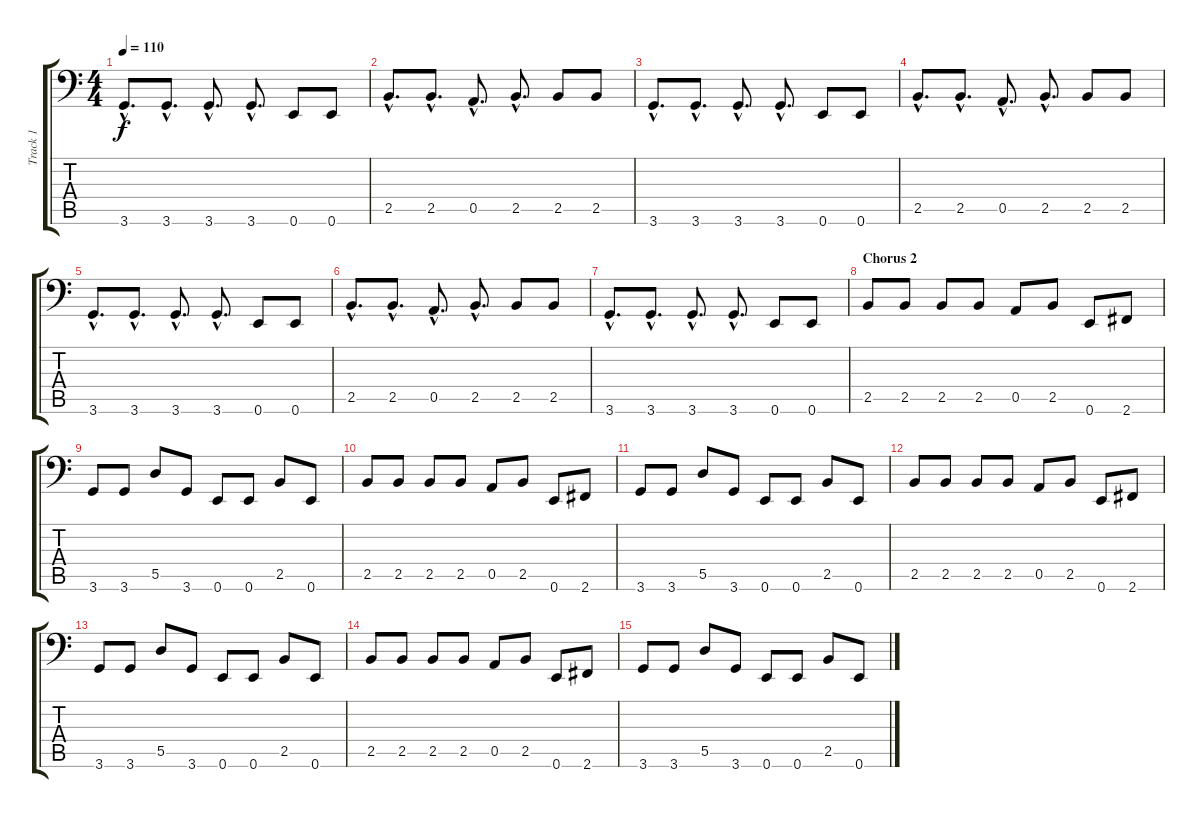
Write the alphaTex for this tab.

\track ("Track 1" "Track 1") {instrument electricbassfinger}
\staff {score tabs}
\tuning (E3 B2 G2 D2 A1 E1) {hide}
\ts (4 4)
\tempo 110
\clef f4
\ks c
3.6{hac}.8{d dy f} 3.6{hac}.8{d} 3.6{hac}.8{d} 3.6{hac}.8{d} 0.6.8 0.6.8 |
2.5{hac}.8{d} 2.5{hac}.8{d} 0.5{hac}.8{d} 2.5{hac}.8{d} 2.5.8 2.5.8 |
3.6{hac}.8{d} 3.6{hac}.8{d} 3.6{hac}.8{d} 3.6{hac}.8{d} 0.6.8 0.6.8 |
2.5{hac}.8{d} 2.5{hac}.8{d} 0.5{hac}.8{d} 2.5{hac}.8{d} 2.5.8 2.5.8 |
3.6{hac}.8{d} 3.6{hac}.8{d} 3.6{hac}.8{d} 3.6{hac}.8{d} 0.6.8 0.6.8 |
2.5{hac}.8{d} 2.5{hac}.8{d} 0.5{hac}.8{d} 2.5{hac}.8{d} 2.5.8 2.5.8 |
3.6{hac}.8{d} 3.6{hac}.8{d} 3.6{hac}.8{d} 3.6{hac}.8{d} 0.6.8 0.6.8 |
\section ("" "Chorus 2")
2.5.8{instrument electricbassfinger} 2.5.8 2.5.8 2.5.8 0.5.8 2.5.8 0.6.8 2.6.8 |
3.6.8 3.6.8 5.5.8 3.6.8 0.6.8 0.6.8 2.5.8 0.6.8 |
2.5.8 2.5.8 2.5.8 2.5.8 0.5.8 2.5.8 0.6.8 2.6.8 |
3.6.8 3.6.8 5.5.8 3.6.8 0.6.8 0.6.8 2.5.8 0.6.8 |
2.5.8{instrument synthbass2} 2.5.8 2.5.8 2.5.8 0.5.8 2.5.8 0.6.8 2.6.8 |
3.6.8 3.6.8 5.5.8 3.6.8 0.6.8 0.6.8 2.5.8 0.6.8 |
2.5.8 2.5.8 2.5.8 2.5.8 0.5.8 2.5.8 0.6.8 2.6.8 |
3.6.8 3.6.8 5.5.8 3.6.8 0.6.8 0.6.8 2.5.8 0.6.8
